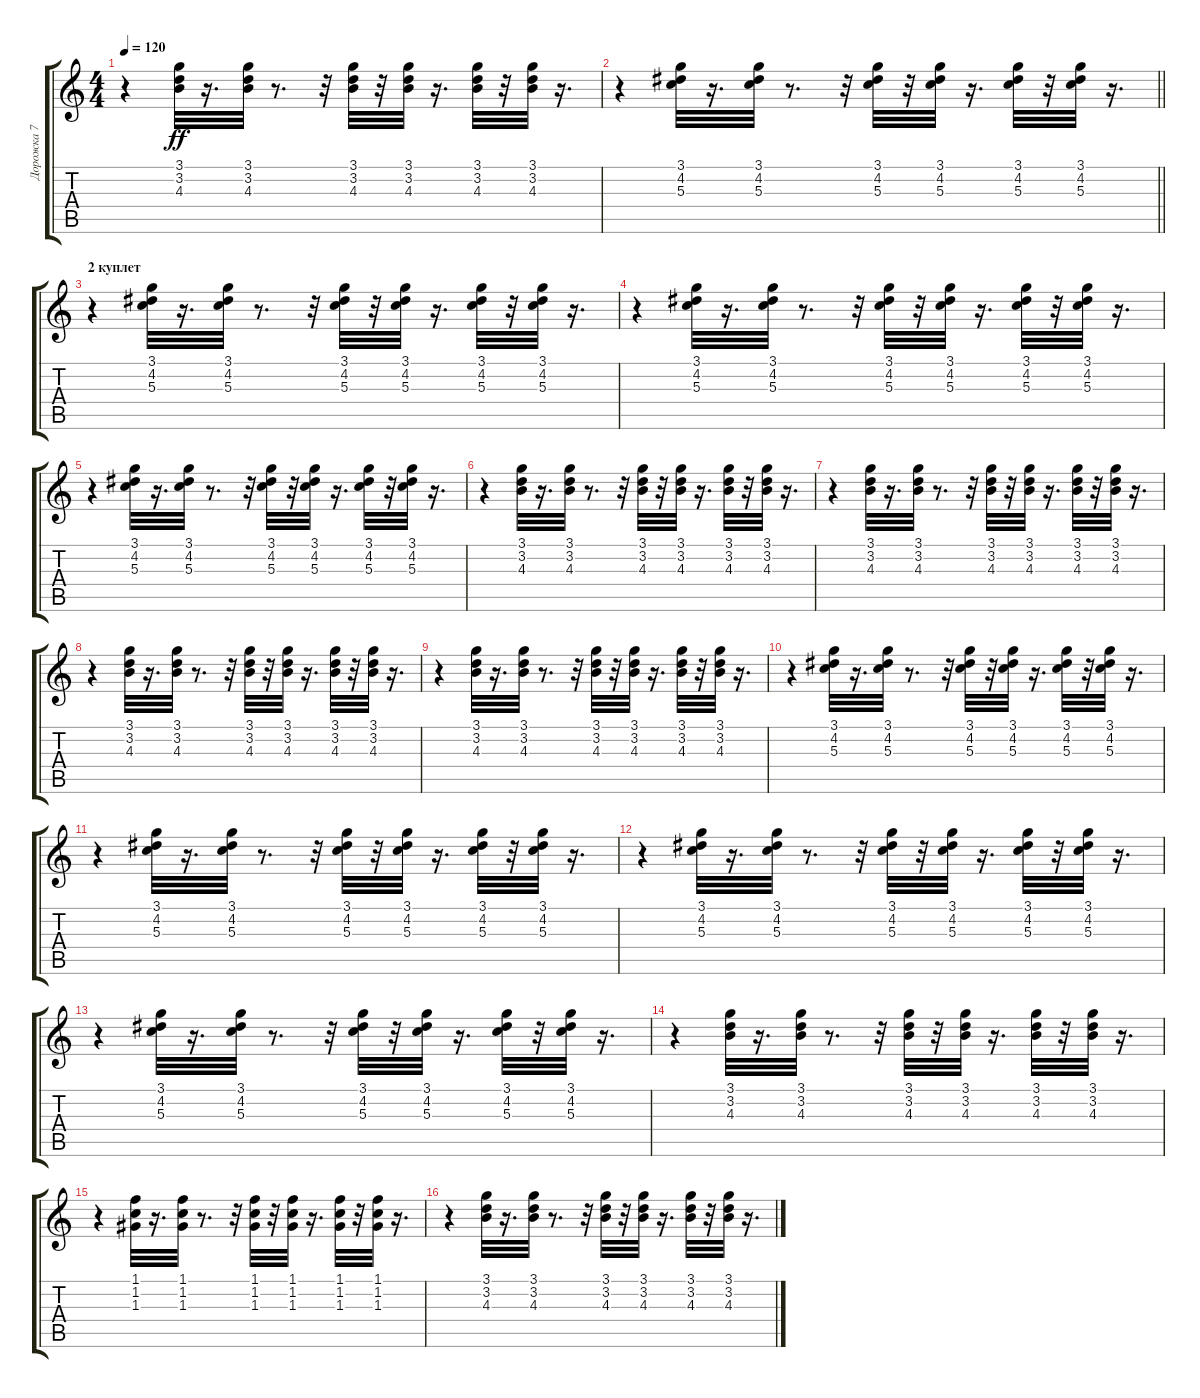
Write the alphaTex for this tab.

\track ("Дорожка 7" "Дорожка 7") {instrument synthbass1}
\staff {score tabs}
\tuning (E4 B3 G3 D3 A2 E2) {hide}
\ts (4 4)
\tempo 120
\clef g2
\ks c
r.4{dy ff} (3.1 3.2 4.3).32{balance 8} r.16{d} (3.1 3.2 4.3).32 r.8{d} r.32 (3.1 3.2 4.3).32 r.32 (3.1 3.2 4.3).32 r.16{d} (3.1 3.2 4.3).32 r.32 (3.1 3.2 4.3).32 r.16{d} |
\barLineRight lightlight
r.4 (3.1 4.2 5.3).32{balance 8} r.16{d} (3.1 4.2 5.3).32 r.8{d} r.32 (3.1 4.2 5.3).32 r.32 (3.1 4.2 5.3).32 r.16{d} (3.1 4.2 5.3).32 r.32 (3.1 4.2 5.3).32 r.16{d} |
\section ("" "2 куплет")
r.4 (3.1 4.2 5.3).32{balance 8} r.16{d} (3.1 4.2 5.3).32 r.8{d} r.32 (3.1 4.2 5.3).32 r.32 (3.1 4.2 5.3).32 r.16{d} (3.1 4.2 5.3).32 r.32 (3.1 4.2 5.3).32 r.16{d} |
r.4 (3.1 4.2 5.3).32{balance 8} r.16{d} (3.1 4.2 5.3).32 r.8{d} r.32 (3.1 4.2 5.3).32 r.32 (3.1 4.2 5.3).32 r.16{d} (3.1 4.2 5.3).32 r.32 (3.1 4.2 5.3).32 r.16{d} |
r.4 (3.1 4.2 5.3).32{balance 8} r.16{d} (3.1 4.2 5.3).32 r.8{d} r.32 (3.1 4.2 5.3).32 r.32 (3.1 4.2 5.3).32 r.16{d} (3.1 4.2 5.3).32 r.32 (3.1 4.2 5.3).32 r.16{d} |
r.4 (3.1 3.2 4.3).32{balance 8} r.16{d} (3.1 3.2 4.3).32 r.8{d} r.32 (3.1 3.2 4.3).32 r.32 (3.1 3.2 4.3).32 r.16{d} (3.1 3.2 4.3).32 r.32 (3.1 3.2 4.3).32 r.16{d} |
r.4 (3.1 3.2 4.3).32{balance 8} r.16{d} (3.1 3.2 4.3).32 r.8{d} r.32 (3.1 3.2 4.3).32 r.32 (3.1 3.2 4.3).32 r.16{d} (3.1 3.2 4.3).32 r.32 (3.1 3.2 4.3).32 r.16{d} |
r.4 (3.1 3.2 4.3).32{balance 8} r.16{d} (3.1 3.2 4.3).32 r.8{d} r.32 (3.1 3.2 4.3).32 r.32 (3.1 3.2 4.3).32 r.16{d} (3.1 3.2 4.3).32 r.32 (3.1 3.2 4.3).32 r.16{d} |
r.4 (3.1 3.2 4.3).32{balance 8} r.16{d} (3.1 3.2 4.3).32 r.8{d} r.32 (3.1 3.2 4.3).32 r.32 (3.1 3.2 4.3).32 r.16{d} (3.1 3.2 4.3).32 r.32 (3.1 3.2 4.3).32 r.16{d} |
r.4 (3.1 4.2 5.3).32{balance 8} r.16{d} (3.1 4.2 5.3).32 r.8{d} r.32 (3.1 4.2 5.3).32 r.32 (3.1 4.2 5.3).32 r.16{d} (3.1 4.2 5.3).32 r.32 (3.1 4.2 5.3).32 r.16{d} |
r.4 (3.1 4.2 5.3).32{balance 8} r.16{d} (3.1 4.2 5.3).32 r.8{d} r.32 (3.1 4.2 5.3).32 r.32 (3.1 4.2 5.3).32 r.16{d} (3.1 4.2 5.3).32 r.32 (3.1 4.2 5.3).32 r.16{d} |
r.4 (3.1 4.2 5.3).32{balance 8} r.16{d} (3.1 4.2 5.3).32 r.8{d} r.32 (3.1 4.2 5.3).32 r.32 (3.1 4.2 5.3).32 r.16{d} (3.1 4.2 5.3).32 r.32 (3.1 4.2 5.3).32 r.16{d} |
r.4 (3.1 4.2 5.3).32{balance 8} r.16{d} (3.1 4.2 5.3).32 r.8{d} r.32 (3.1 4.2 5.3).32 r.32 (3.1 4.2 5.3).32 r.16{d} (3.1 4.2 5.3).32 r.32 (3.1 4.2 5.3).32 r.16{d} |
r.4 (3.1 3.2 4.3).32{balance 8} r.16{d} (3.1 3.2 4.3).32 r.8{d} r.32 (3.1 3.2 4.3).32 r.32 (3.1 3.2 4.3).32 r.16{d} (3.1 3.2 4.3).32 r.32 (3.1 3.2 4.3).32 r.16{d} |
r.4 (1.1 1.2 1.3).32{balance 8} r.16{d} (1.1 1.2 1.3).32 r.8{d} r.32 (1.1 1.2 1.3).32 r.32 (1.1 1.2 1.3).32 r.16{d} (1.1 1.2 1.3).32 r.32 (1.1 1.2 1.3).32 r.16{d} |
r.4 (3.1 3.2 4.3).32{balance 8} r.16{d} (3.1 3.2 4.3).32 r.8{d} r.32 (3.1 3.2 4.3).32 r.32 (3.1 3.2 4.3).32 r.16{d} (3.1 3.2 4.3).32 r.32 (3.1 3.2 4.3).32 r.16{d}
